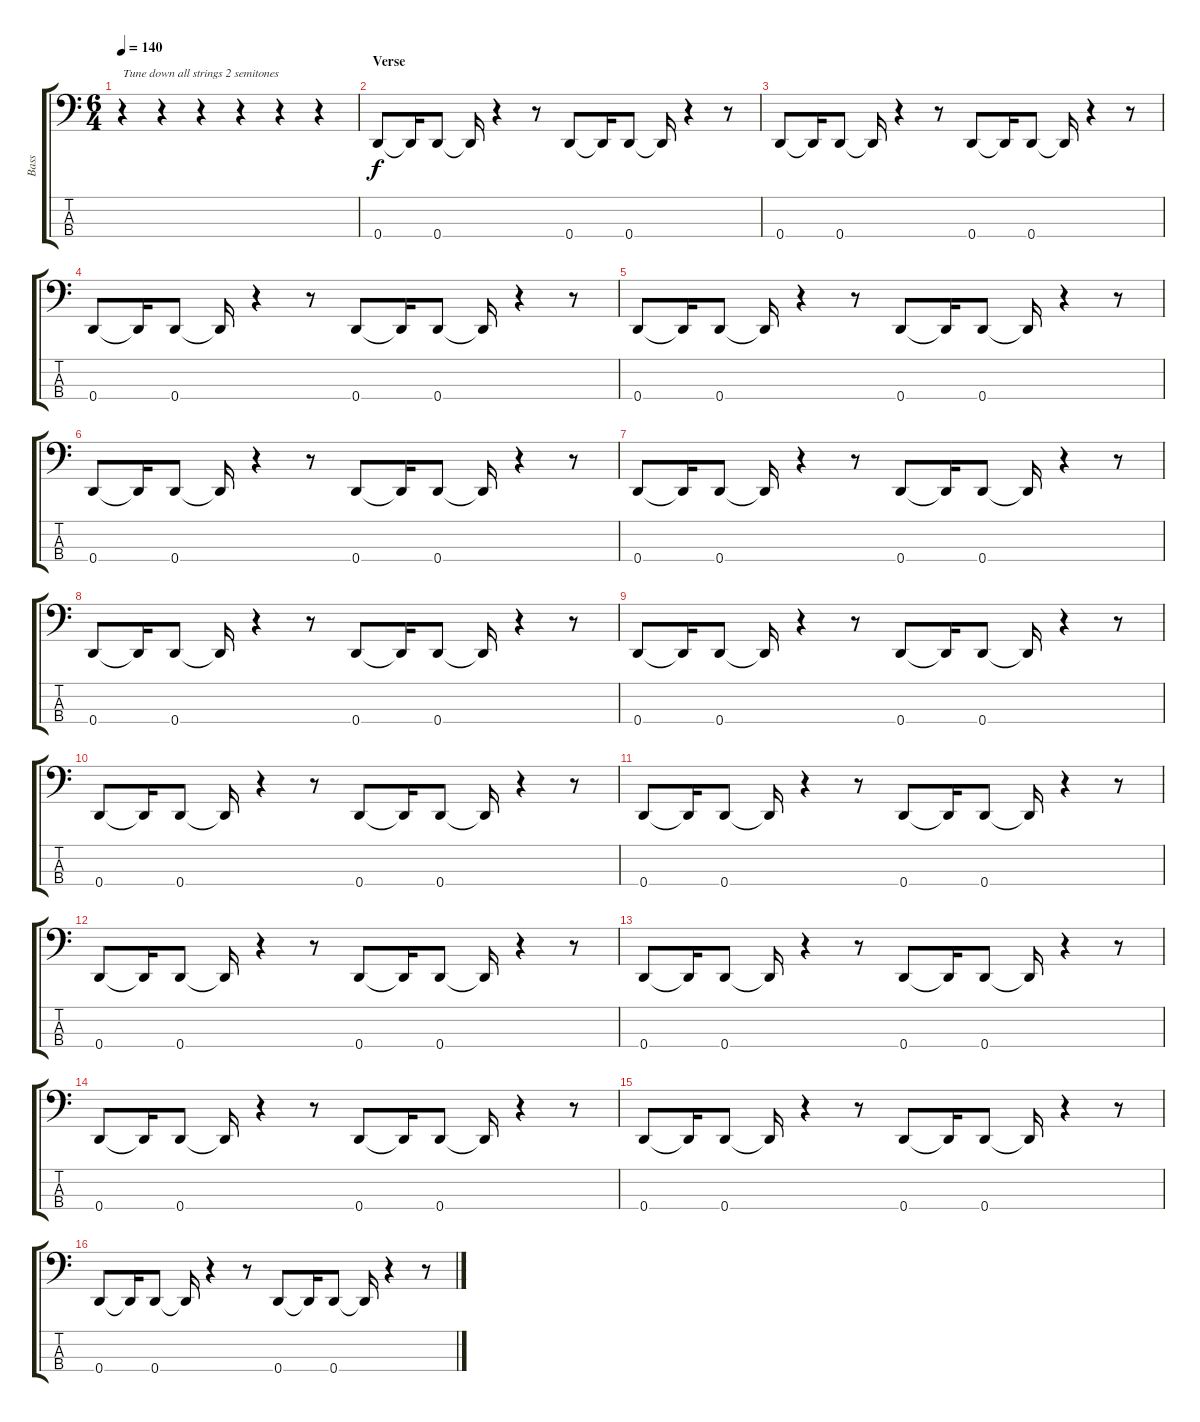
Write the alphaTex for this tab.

\track ("Bass" "Bass") {instrument electricbassfinger}
\staff {score tabs}
\tuning (F2 C2 G1 D1) {hide}
\ts (6 4)
\tempo 140
\clef f4
\ks c
r.4{txt "Tune down all strings 2 semitones" dy f instrument electricbassfinger} r.4 r.4 r.4 r.4 r.4 |
\section ("" "Verse")
0.4.8 0.4{t}.16 0.4.8 0.4{t}.16 r.4 r.8 0.4.8 0.4{t}.16 0.4.8 0.4{t}.16 r.4 r.8 |
0.4.8 0.4{t}.16 0.4.8 0.4{t}.16 r.4 r.8 0.4.8 0.4{t}.16 0.4.8 0.4{t}.16 r.4 r.8 |
0.4.8 0.4{t}.16 0.4.8 0.4{t}.16 r.4 r.8 0.4.8 0.4{t}.16 0.4.8 0.4{t}.16 r.4 r.8 |
0.4.8 0.4{t}.16 0.4.8 0.4{t}.16 r.4 r.8 0.4.8 0.4{t}.16 0.4.8 0.4{t}.16 r.4 r.8 |
0.4.8 0.4{t}.16 0.4.8 0.4{t}.16 r.4 r.8 0.4.8 0.4{t}.16 0.4.8 0.4{t}.16 r.4 r.8 |
0.4.8 0.4{t}.16 0.4.8 0.4{t}.16 r.4 r.8 0.4.8 0.4{t}.16 0.4.8 0.4{t}.16 r.4 r.8 |
0.4.8 0.4{t}.16 0.4.8 0.4{t}.16 r.4 r.8 0.4.8 0.4{t}.16 0.4.8 0.4{t}.16 r.4 r.8 |
0.4.8 0.4{t}.16 0.4.8 0.4{t}.16 r.4 r.8 0.4.8 0.4{t}.16 0.4.8 0.4{t}.16 r.4 r.8 |
0.4.8 0.4{t}.16 0.4.8 0.4{t}.16 r.4 r.8 0.4.8 0.4{t}.16 0.4.8 0.4{t}.16 r.4 r.8 |
0.4.8 0.4{t}.16 0.4.8 0.4{t}.16 r.4 r.8 0.4.8 0.4{t}.16 0.4.8 0.4{t}.16 r.4 r.8 |
0.4.8 0.4{t}.16 0.4.8 0.4{t}.16 r.4 r.8 0.4.8 0.4{t}.16 0.4.8 0.4{t}.16 r.4 r.8 |
0.4.8 0.4{t}.16 0.4.8 0.4{t}.16 r.4 r.8 0.4.8 0.4{t}.16 0.4.8 0.4{t}.16 r.4 r.8 |
0.4.8 0.4{t}.16 0.4.8 0.4{t}.16 r.4 r.8 0.4.8 0.4{t}.16 0.4.8 0.4{t}.16 r.4 r.8 |
0.4.8 0.4{t}.16 0.4.8 0.4{t}.16 r.4 r.8 0.4.8 0.4{t}.16 0.4.8 0.4{t}.16 r.4 r.8 |
0.4.8 0.4{t}.16 0.4.8 0.4{t}.16 r.4 r.8 0.4.8 0.4{t}.16 0.4.8 0.4{t}.16 r.4 r.8
